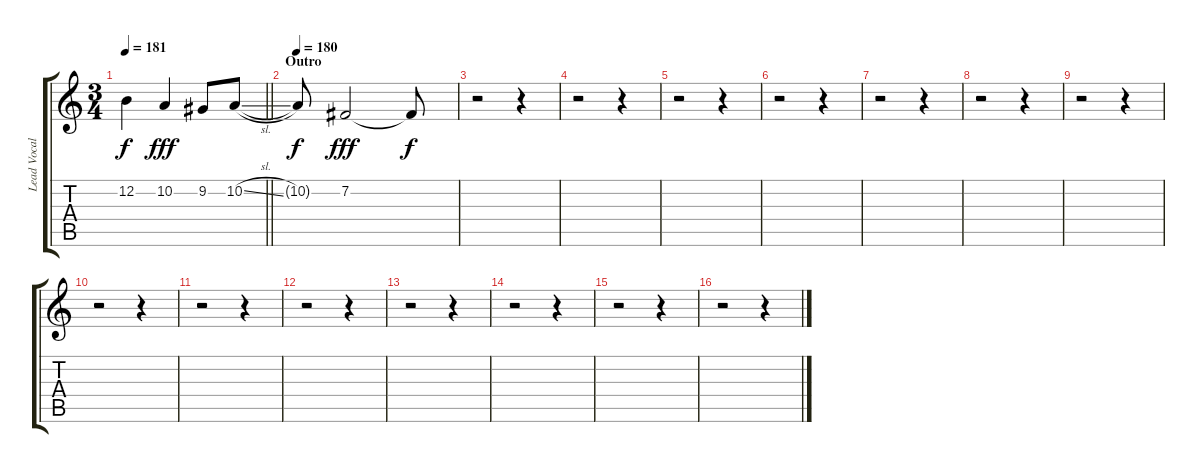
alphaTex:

\track ("Lead Vocal" "Lead Vocal") {instrument tenorsax}
\staff {score tabs}
\tuning (E4 B3 G3 D3 A2 D2) {hide}
\ts (3 4)
\tempo 181
\clef g2
\barLineRight lightlight
\ks c
12.2{t}.4{dy f} 10.2.4{dy fff} 9.2.8 10.2{sl}.8 |
\section ("" "Outro")
\tempo 180
10.2{t}.8{dy f} 7.2.2{dy fff} 7.2{t}.8{dy f} |
r.2 r.4 |
r.2 r.4 |
r.2 r.4 |
r.2 r.4 |
r.2 r.4 |
r.2 r.4 |
r.2 r.4 |
r.2 r.4 |
r.2 r.4 |
r.2 r.4 |
r.2 r.4 |
r.2 r.4 |
r.2 r.4 |
r.2 r.4
